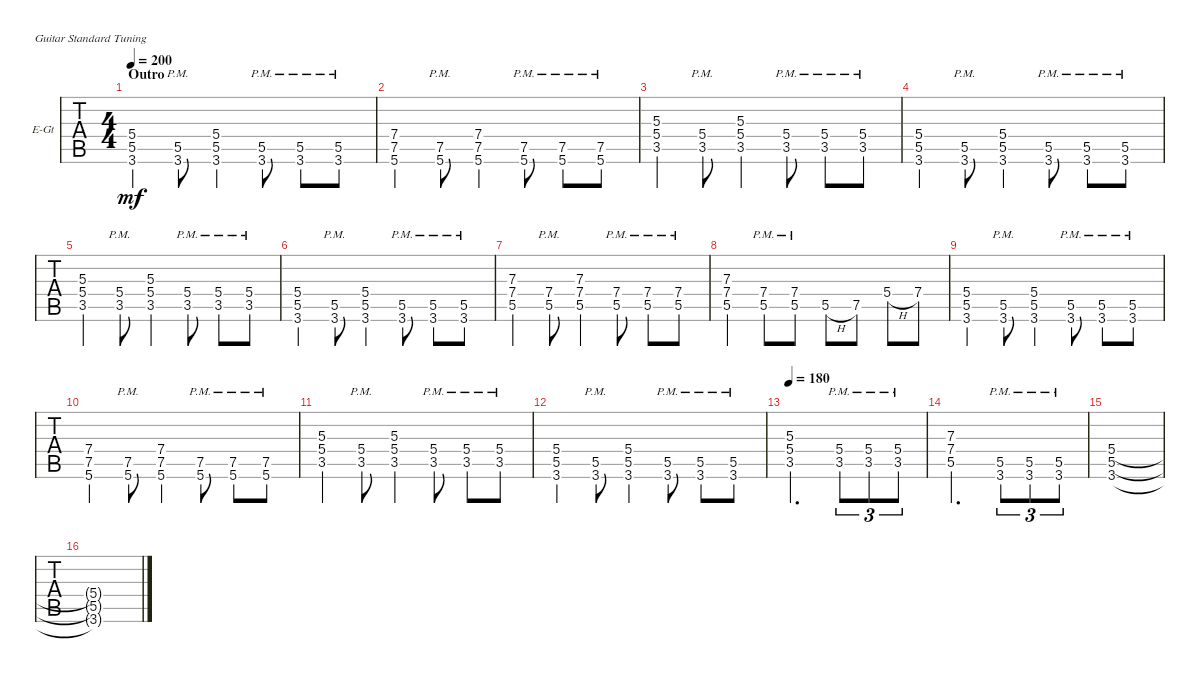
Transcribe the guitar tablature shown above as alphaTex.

\defaultSystemsLayout 4
\bracketExtendMode groupsimilarinstruments
\firstSystemTrackNameOrientation horizontal
\otherSystemsTrackNameOrientation horizontal
\track ("Cole Train" "E-Gt") {instrument distortionguitar}
\staff {tabs}
\tuning (E4 B3 G3 D3 A2 E2)
\ts (4 4)
\section ("" "Outro")
\tempo 200
\clef g2
\ks c
(3.6 5.5 5.4).4{dy mf} (3.6{pm} 5.5{pm}).8 (3.6 5.5 5.4).4 (3.6{pm} 5.5{pm}).8 (3.6{pm} 5.5{pm}).8 (3.6{pm} 5.5{pm}).8 |
(5.6 7.5 7.4).4 (5.6{pm} 7.5{pm}).8 (5.6 7.5 7.4).4 (5.6{pm} 7.5{pm}).8 (5.6{pm} 7.5{pm}).8 (5.6{pm} 7.5{pm}).8 |
(3.5 5.4 5.3).4 (3.5{pm} 5.4{pm}).8 (5.4 3.5 5.3).4 (3.5{pm} 5.4{pm}).8 (3.5{pm} 5.4{pm}).8 (3.5{pm} 5.4{pm}).8 |
(3.6 5.5 5.4).4 (3.6{pm} 5.5{pm}).8 (3.6 5.5 5.4).4 (3.6{pm} 5.5{pm}).8 (3.6{pm} 5.5{pm}).8 (3.6{pm} 5.5{pm}).8 |
(3.5 5.4 5.3).4 (3.5{pm} 5.4{pm}).8 (5.4 3.5 5.3).4 (3.5{pm} 5.4{pm}).8 (3.5{pm} 5.4{pm}).8 (3.5{pm} 5.4{pm}).8 |
(3.6 5.5 5.4).4 (3.6{pm} 5.5{pm}).8 (3.6 5.5 5.4).4 (3.6{pm} 5.5{pm}).8 (3.6{pm} 5.5{pm}).8 (3.6{pm} 5.5{pm}).8 |
(5.5 7.4 7.3).4 (5.5{pm} 7.4{pm}).8 (7.4 5.5 7.3).4 (5.5{pm} 7.4{pm}).8 (5.5{pm} 7.4{pm}).8 (5.5{pm} 7.4{pm}).8 |
(5.5 7.4 7.3).4 (5.5{pm} 7.4{pm}).8 (5.5{pm} 7.4{pm}).8 5.5{h}.8 7.5.8 5.4{h}.8 7.4.8 |
(3.6 5.5 5.4).4 (3.6{pm} 5.5{pm}).8 (3.6 5.5 5.4).4 (3.6{pm} 5.5{pm}).8 (3.6{pm} 5.5{pm}).8 (3.6{pm} 5.5{pm}).8 |
(5.6 7.5 7.4).4 (5.6{pm} 7.5{pm}).8 (5.6 7.5 7.4).4 (5.6{pm} 7.5{pm}).8 (5.6{pm} 7.5{pm}).8 (5.6{pm} 7.5{pm}).8 |
(3.5 5.4 5.3).4 (3.5{pm} 5.4{pm}).8 (5.4 3.5 5.3).4 (3.5{pm} 5.4{pm}).8 (3.5{pm} 5.4{pm}).8 (3.5{pm} 5.4{pm}).8 |
(3.6 5.5 5.4).4 (3.6{pm} 5.5{pm}).8 (3.6 5.5 5.4).4 (3.6{pm} 5.5{pm}).8 (3.6{pm} 5.5{pm}).8 (3.6{pm} 5.5{pm}).8 |
\tempo 180
(3.5 5.4 5.3).2{d} (3.5{pm} 5.4{pm}).8{tu (3 2)} (3.5{pm} 5.4{pm}).8{tu (3 2)} (3.5{pm} 5.4{pm}).8{tu (3 2)} |
(5.5 7.4 7.3).2{d} (5.5{pm} 3.6{pm}).8{tu (3 2)} (5.5{pm} 3.6{pm}).8{tu (3 2)} (5.5{pm} 3.6{pm}).8{tu (3 2)} |
(5.5 5.4 3.6).1 |
(3.6{t} 5.5{t} 5.4{t}).1
